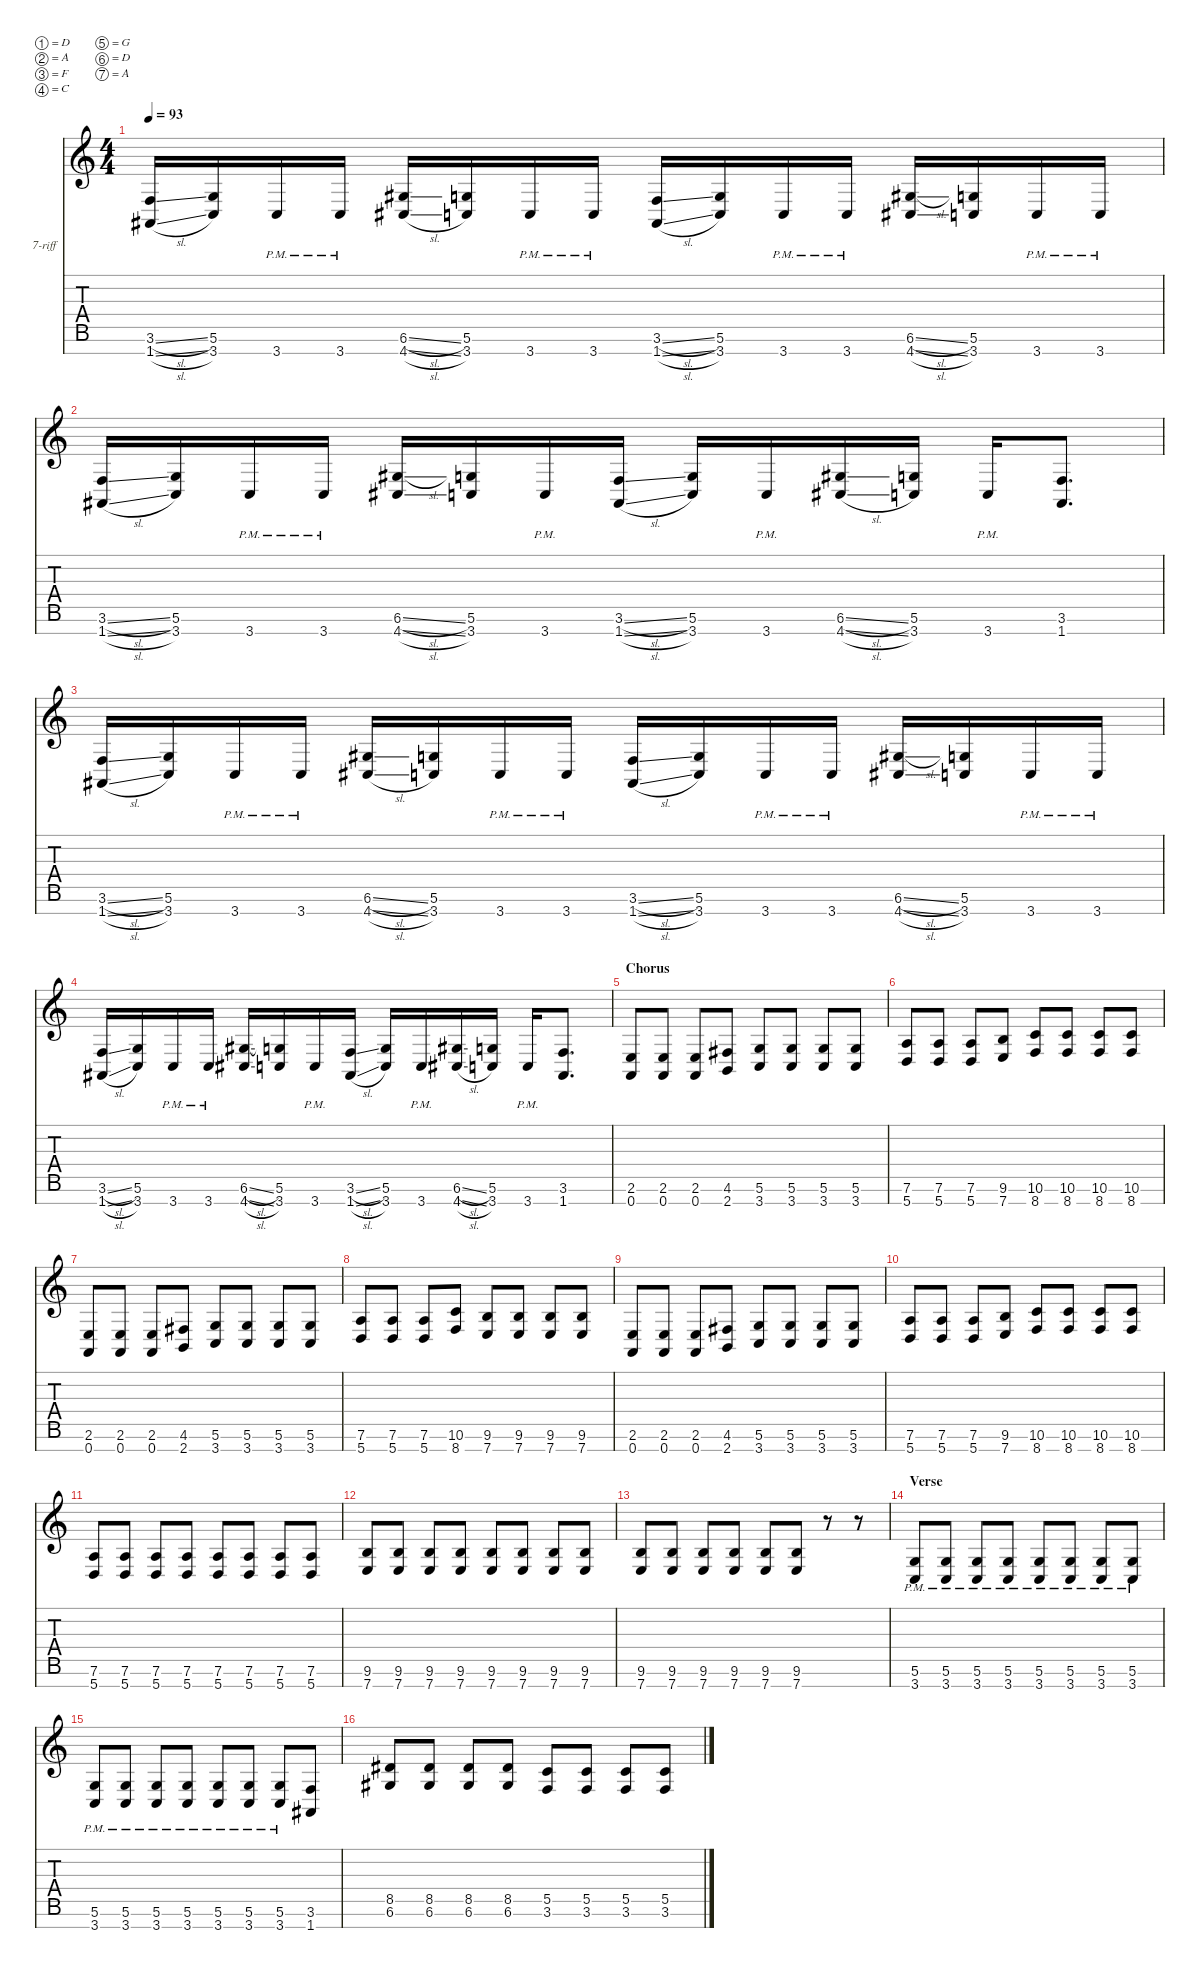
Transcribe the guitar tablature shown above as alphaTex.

\defaultSystemsLayout 4
\hideDynamics
\bracketExtendMode nobrackets
\firstSystemTrackNameOrientation horizontal
\otherSystemsTrackNameOrientation horizontal
\track ("7-riff" "7-riff") {instrument distortionguitar}
\staff {score tabs}
\tuning (D4 A3 F3 C3 G2 D2 A1)
\ts (4 4)
\scale
0.969568
\tempo 93
\accidentals auto
\clef g2
\ottava regular
\simile none
\ks c
(3.6{sl} 1.7{sl acc #}).16{dy f beam Up} (5.6 3.7).16{beam Up} 3.7{pm}.16{beam Up} 3.7{pm}.16{beam Up} (6.6{sl acc #} 4.7{sl acc #}).16{beam Up} (5.6 3.7).16{beam Up} 3.7{pm}.16{beam Up} 3.7{pm}.16{beam Up} (3.6{sl} 1.7{sl acc #}).16{beam Up} (5.6 3.7).16{beam Up} 3.7{pm}.16{beam Up} 3.7{pm}.16{beam Up} (4.7{sl acc #} 6.6{sl acc #}).16{beam Up} (3.7 5.6).16{beam Up} 3.7{pm}.16{beam Up} 3.7{pm}.16{beam Up} |
\scale
1.09129 (3.6{sl} 1.7{sl acc #}).16{beam Up} (5.6 3.7).16{beam Up} 3.7{pm}.16{beam Up} 3.7{pm}.16{beam Up} (4.7{sl acc #} 6.6{sl acc #}).16{beam Up} (3.7 5.6).16{beam Up} 3.7{pm}.16{beam Up} (3.6{sl} 1.7{sl acc #}).16{beam Up} (5.6 3.7).16{beam Up} 3.7{pm}.16{beam Up} (6.6{sl acc #} 4.7{sl acc #}).16{beam Up} (5.6 3.7).16{beam Up} 3.7{pm}.16{beam Up} (3.6 1.7{acc #}).8{d beam Up} |
\scale
0.969568 (3.6{sl} 1.7{sl acc #}).16{beam Up} (5.6 3.7).16{beam Up} 3.7{pm}.16{beam Up} 3.7{pm}.16{beam Up} (6.6{sl acc #} 4.7{sl acc #}).16{beam Up} (5.6 3.7).16{beam Up} 3.7{pm}.16{beam Up} 3.7{pm}.16{beam Up} (3.6{sl} 1.7{sl acc #}).16{beam Up} (5.6 3.7).16{beam Up} 3.7{pm}.16{beam Up} 3.7{pm}.16{beam Up} (4.7{sl acc #} 6.6{sl acc #}).16{beam Up} (3.7 5.6).16{beam Up} 3.7{pm}.16{beam Up} 3.7{pm}.16{beam Up} |
\scale
0.969568 (3.6{sl} 1.7{sl acc #}).16{beam Up} (5.6 3.7).16{beam Up} 3.7{pm}.16{beam Up} 3.7{pm}.16{beam Up} (4.7{sl acc #} 6.6{sl acc #}).16{beam Up} (3.7 5.6).16{beam Up} 3.7{pm}.16{beam Up} (3.6{sl} 1.7{sl acc #}).16{beam Up} (5.6 3.7).16{beam Up} 3.7{pm}.16{beam Up} (6.6{sl acc #} 4.7{sl acc #}).16{beam Up} (5.6 3.7).16{beam Up} 3.7{pm}.16{beam Up} (3.6 1.7{acc #}).8{d beam Up} |
\section ("" "Chorus")
\scale
1.09129 (2.6 0.7).8{beam Up} (2.6 0.7).8{beam Up} (2.6 0.7).8{beam Up} (4.6{acc #} 2.7).8{beam Up} (5.6 3.7).8{beam Up} (5.6 3.7).8{beam Up} (5.6 3.7).8{beam Up} (5.6 3.7).8{beam Up} |
\scale
0.969568 (7.6 5.7).8{beam Up} (7.6 5.7).8{beam Up} (7.6 5.7).8{beam Up} (7.7 9.6).8{beam Up} (8.7 10.6).8{beam Up} (8.7 10.6).8{beam Up} (8.7 10.6).8{beam Up} (8.7 10.6).8{beam Up} |
\scale
0.969568 (2.6 0.7).8{beam Up} (2.6 0.7).8{beam Up} (2.6 0.7).8{beam Up} (4.6{acc #} 2.7).8{beam Up} (5.6 3.7).8{beam Up} (5.6 3.7).8{beam Up} (5.6 3.7).8{beam Up} (5.6 3.7).8{beam Up} |
\scale
0.969568 (7.6 5.7).8{beam Up} (7.6 5.7).8{beam Up} (7.6 5.7).8{beam Up} (8.7 10.6).8{beam Up} (7.7 9.6).8{beam Up} (7.7 9.6).8{beam Up} (7.7 9.6).8{beam Up} (7.7 9.6).8{beam Up} |
\scale
1.09129 (2.6 0.7).8{beam Up} (2.6 0.7).8{beam Up} (2.6 0.7).8{beam Up} (4.6{acc #} 2.7).8{beam Up} (3.7 5.6).8{beam Up} (3.7 5.6).8{beam Up} (3.7 5.6).8{beam Up} (3.7 5.6).8{beam Up} |
\scale
0.969568 (7.6 5.7).8{beam Up} (7.6 5.7).8{beam Up} (7.6 5.7).8{beam Up} (9.6 7.7).8{beam Up} (10.6 8.7).8{beam Up} (10.6 8.7).8{beam Up} (10.6 8.7).8{beam Up} (10.6 8.7).8{beam Up} |
\scale
0.969568 (7.6 5.7).8{beam Up} (7.6 5.7).8{beam Up} (7.6 5.7).8{beam Up} (7.6 5.7).8{beam Up} (7.6 5.7).8{beam Up} (7.6 5.7).8{beam Up} (7.6 5.7).8{beam Up} (7.6 5.7).8{beam Up} |
\scale
0.969568 (7.7 9.6).8{beam Up} (7.7 9.6).8{beam Up} (7.7 9.6).8{beam Up} (7.7 9.6).8{beam Up} (7.7 9.6).8{beam Up} (7.7 9.6).8{beam Up} (7.7 9.6).8{beam Up} (7.7 9.6).8{beam Up} |
\scale
1.10182 (7.7 9.6).8{beam Up} (7.7 9.6).8{beam Up} (7.7 9.6).8{beam Up} (7.7 9.6).8{beam Up} (7.7 9.6).8{beam Up} (7.7 9.6).8{beam Up} r.8{beam Up} r.8{beam Up} |
\section ("" "Verse")
\scale
0.980095 (3.7{pm} 5.6).8{beam Up} (3.7{pm} 5.6).8{beam Up} (3.7{pm} 5.6).8{beam Up} (3.7{pm} 5.6).8{beam Up} (3.7{pm} 5.6).8{beam Up} (3.7{pm} 5.6).8{beam Up} (3.7{pm} 5.6).8{beam Up} (3.7{pm} 5.6).8{beam Up} |
\scale
0.980095 (3.7{pm} 5.6).8{beam Up} (3.7{pm} 5.6).8{beam Up} (3.7{pm} 5.6).8{beam Up} (3.7{pm} 5.6).8{beam Up} (3.7{pm} 5.6).8{beam Up} (3.7{pm} 5.6).8{beam Up} (3.7{pm} 5.6).8{beam Up} (1.7{acc #} 3.6).8{beam Up} |
\scale
0.937989 (6.6{acc #} 8.5{acc #}).8{beam Up} (6.6{acc #} 8.5{acc #}).8{beam Up} (6.6{acc #} 8.5{acc #}).8{beam Up} (6.6{acc #} 8.5{acc #}).8{beam Up} (3.6 5.5).8{beam Up} (3.6 5.5).8{beam Up} (3.6 5.5).8{beam Up} (3.6 5.5).8{beam Up}
